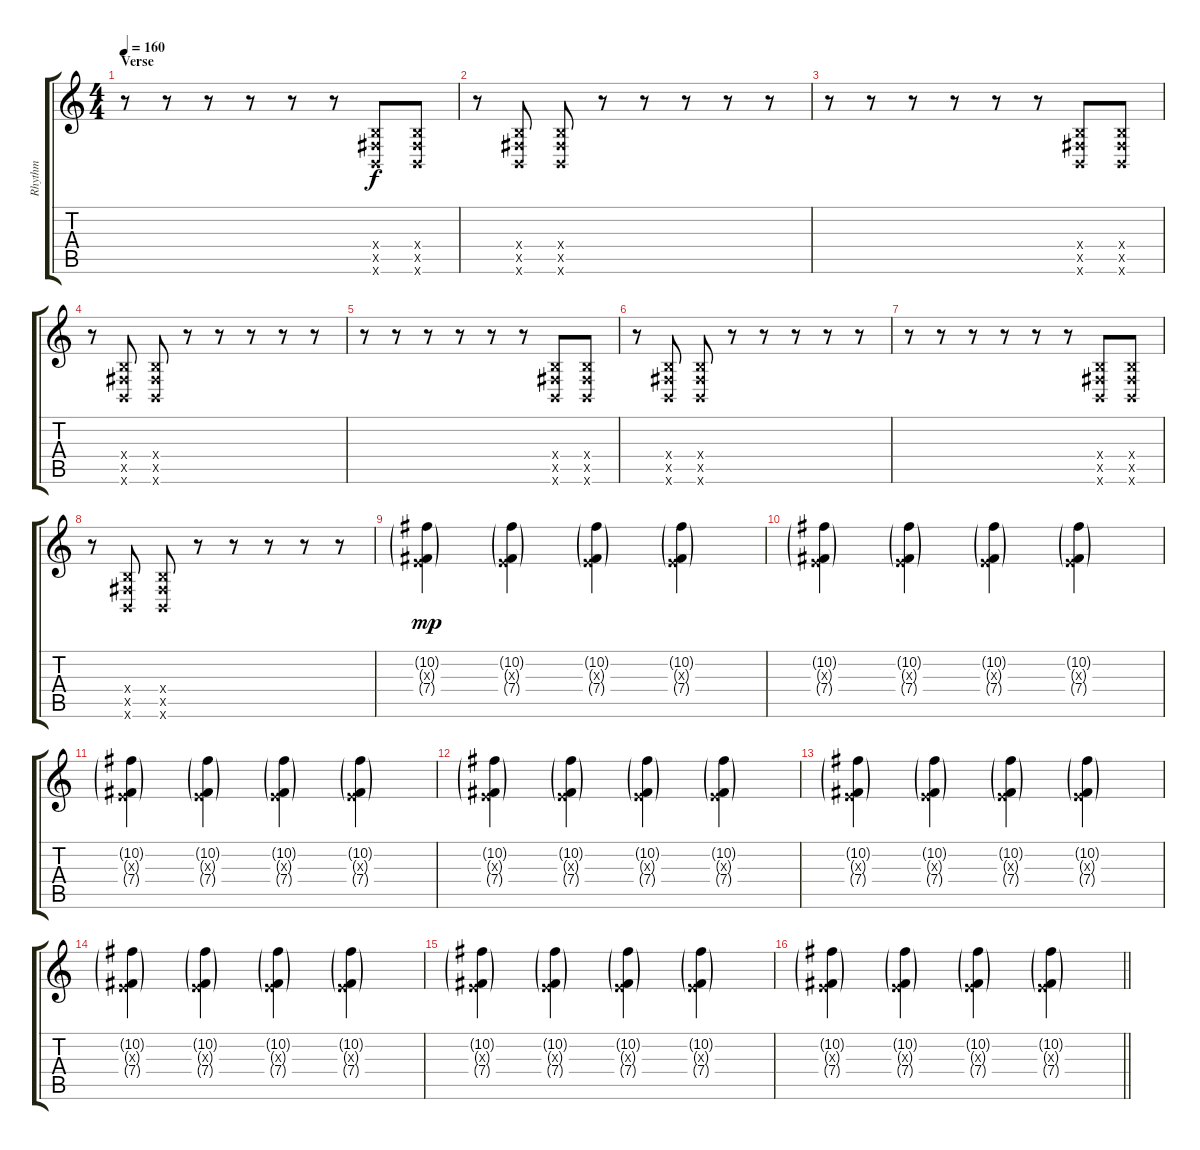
\track ("Rhythm" "Rhythm") {instrument distortionguitar}
\staff {score tabs}
\tuning (Db4 Ab3 E3 B2 Gb2 B1) {hide}
\ts (4 4)
\section ("" "Verse")
\tempo 160
\clef g2
\ks c
r.8{dy f} r.8 r.8 r.8 r.8 r.8 (0.4{x} 0.5{x} 0.6{x}).8 (0.4{x} 0.5{x} 0.6{x}).8 |
r.8 (0.4{x} 0.5{x} 0.6{x}).8 (0.4{x} 0.5{x} 0.6{x}).8 r.8 r.8 r.8 r.8 r.8 |
r.8 r.8 r.8 r.8 r.8 r.8 (0.4{x} 0.5{x} 0.6{x}).8 (0.4{x} 0.5{x} 0.6{x}).8 |
r.8 (0.4{x} 0.5{x} 0.6{x}).8 (0.4{x} 0.5{x} 0.6{x}).8 r.8 r.8 r.8 r.8 r.8 |
r.8 r.8 r.8 r.8 r.8 r.8 (0.4{x} 0.5{x} 0.6{x}).8 (0.4{x} 0.5{x} 0.6{x}).8 |
r.8 (0.4{x} 0.5{x} 0.6{x}).8 (0.4{x} 0.5{x} 0.6{x}).8 r.8 r.8 r.8 r.8 r.8 |
r.8 r.8 r.8 r.8 r.8 r.8 (0.4{x} 0.5{x} 0.6{x}).8 (0.4{x} 0.5{x} 0.6{x}).8 |
r.8 (0.4{x} 0.5{x} 0.6{x}).8 (0.4{x} 0.5{x} 0.6{x}).8 r.8 r.8 r.8 r.8 r.8 |
(10.2{g} 0.3{g x} 7.4{g}).4{dy mp} (10.2{g} 0.3{g x} 7.4{g}).4 (10.2{g} 0.3{g x} 7.4{g}).4 (10.2{g} 0.3{g x} 7.4{g}).4 |
(10.2{g} 0.3{g x} 7.4{g}).4 (10.2{g} 0.3{g x} 7.4{g}).4 (10.2{g} 0.3{g x} 7.4{g}).4 (10.2{g} 0.3{g x} 7.4{g}).4 |
(10.2{g} 0.3{g x} 7.4{g}).4 (10.2{g} 0.3{g x} 7.4{g}).4 (10.2{g} 0.3{g x} 7.4{g}).4 (10.2{g} 0.3{g x} 7.4{g}).4 |
(10.2{g} 0.3{g x} 7.4{g}).4 (10.2{g} 0.3{g x} 7.4{g}).4 (10.2{g} 0.3{g x} 7.4{g}).4 (10.2{g} 0.3{g x} 7.4{g}).4 |
(10.2{g} 0.3{g x} 7.4{g}).4 (10.2{g} 0.3{g x} 7.4{g}).4 (10.2{g} 0.3{g x} 7.4{g}).4 (10.2{g} 0.3{g x} 7.4{g}).4 |
(10.2{g} 0.3{g x} 7.4{g}).4 (10.2{g} 0.3{g x} 7.4{g}).4 (10.2{g} 0.3{g x} 7.4{g}).4 (10.2{g} 0.3{g x} 7.4{g}).4 |
(10.2{g} 0.3{g x} 7.4{g}).4 (10.2{g} 0.3{g x} 7.4{g}).4 (10.2{g} 0.3{g x} 7.4{g}).4 (10.2{g} 0.3{g x} 7.4{g}).4 |
\barLineRight lightlight
(10.2{g} 0.3{g x} 7.4{g}).4 (10.2{g} 0.3{g x} 7.4{g}).4 (10.2{g} 0.3{g x} 7.4{g}).4 (10.2{g} 0.3{g x} 7.4{g}).4
